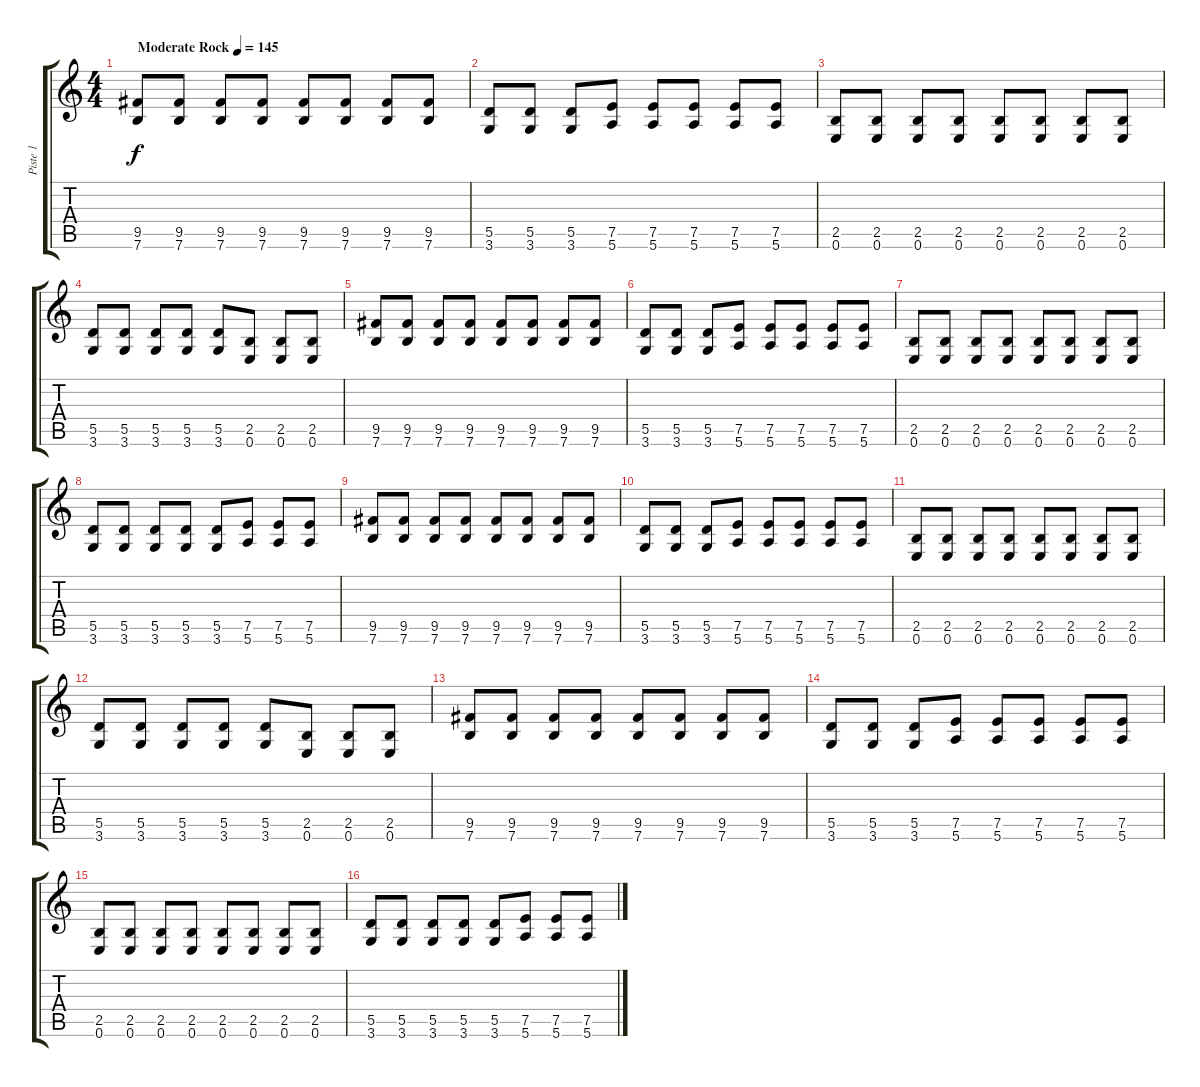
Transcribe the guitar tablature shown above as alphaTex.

\track ("Piste 1" "Piste 1") {instrument distortionguitar}
\staff {score tabs}
\tuning (E4 B3 G3 D3 A2 E2) {hide}
\ts (4 4)
\tempo (145 "Moderate Rock")
\clef g2
\ks c
(9.5 7.6).8{dy f instrument distortionguitar} (9.5 7.6).8 (9.5 7.6).8 (9.5 7.6).8 (9.5 7.6).8 (9.5 7.6).8 (9.5 7.6).8 (9.5 7.6).8 |
(5.5 3.6).8 (5.5 3.6).8 (5.5 3.6).8 (7.5 5.6).8 (7.5 5.6).8 (7.5 5.6).8 (7.5 5.6).8 (7.5 5.6).8 |
(2.5 0.6).8 (2.5 0.6).8 (2.5 0.6).8 (2.5 0.6).8 (2.5 0.6).8 (2.5 0.6).8 (2.5 0.6).8 (2.5 0.6).8 |
(5.5 3.6).8 (5.5 3.6).8 (5.5 3.6).8 (5.5 3.6).8 (5.5 3.6).8 (2.5 0.6).8 (2.5 0.6).8 (2.5 0.6).8 |
(9.5 7.6).8 (9.5 7.6).8 (9.5 7.6).8 (9.5 7.6).8 (9.5 7.6).8 (9.5 7.6).8 (9.5 7.6).8 (9.5 7.6).8 |
(5.5 3.6).8 (5.5 3.6).8 (5.5 3.6).8 (7.5 5.6).8 (7.5 5.6).8 (7.5 5.6).8 (7.5 5.6).8 (7.5 5.6).8 |
(2.5 0.6).8 (2.5 0.6).8 (2.5 0.6).8 (2.5 0.6).8 (2.5 0.6).8 (2.5 0.6).8 (2.5 0.6).8 (2.5 0.6).8 |
(5.5 3.6).8 (5.5 3.6).8 (5.5 3.6).8 (5.5 3.6).8 (5.5 3.6).8 (7.5 5.6).8 (7.5 5.6).8 (7.5 5.6).8 |
(9.5 7.6).8 (9.5 7.6).8 (9.5 7.6).8 (9.5 7.6).8 (9.5 7.6).8 (9.5 7.6).8 (9.5 7.6).8 (9.5 7.6).8 |
(5.5 3.6).8 (5.5 3.6).8 (5.5 3.6).8 (7.5 5.6).8 (7.5 5.6).8 (7.5 5.6).8 (7.5 5.6).8 (7.5 5.6).8 |
(2.5 0.6).8 (2.5 0.6).8 (2.5 0.6).8 (2.5 0.6).8 (2.5 0.6).8 (2.5 0.6).8 (2.5 0.6).8 (2.5 0.6).8 |
(5.5 3.6).8 (5.5 3.6).8 (5.5 3.6).8 (5.5 3.6).8 (5.5 3.6).8 (2.5 0.6).8 (2.5 0.6).8 (2.5 0.6).8 |
(9.5 7.6).8 (9.5 7.6).8 (9.5 7.6).8 (9.5 7.6).8 (9.5 7.6).8 (9.5 7.6).8 (9.5 7.6).8 (9.5 7.6).8 |
(5.5 3.6).8 (5.5 3.6).8 (5.5 3.6).8 (7.5 5.6).8 (7.5 5.6).8 (7.5 5.6).8 (7.5 5.6).8 (7.5 5.6).8 |
(2.5 0.6).8 (2.5 0.6).8 (2.5 0.6).8 (2.5 0.6).8 (2.5 0.6).8 (2.5 0.6).8 (2.5 0.6).8 (2.5 0.6).8 |
(5.5 3.6).8 (5.5 3.6).8 (5.5 3.6).8 (5.5 3.6).8 (5.5 3.6).8 (7.5 5.6).8 (7.5 5.6).8 (7.5 5.6).8
